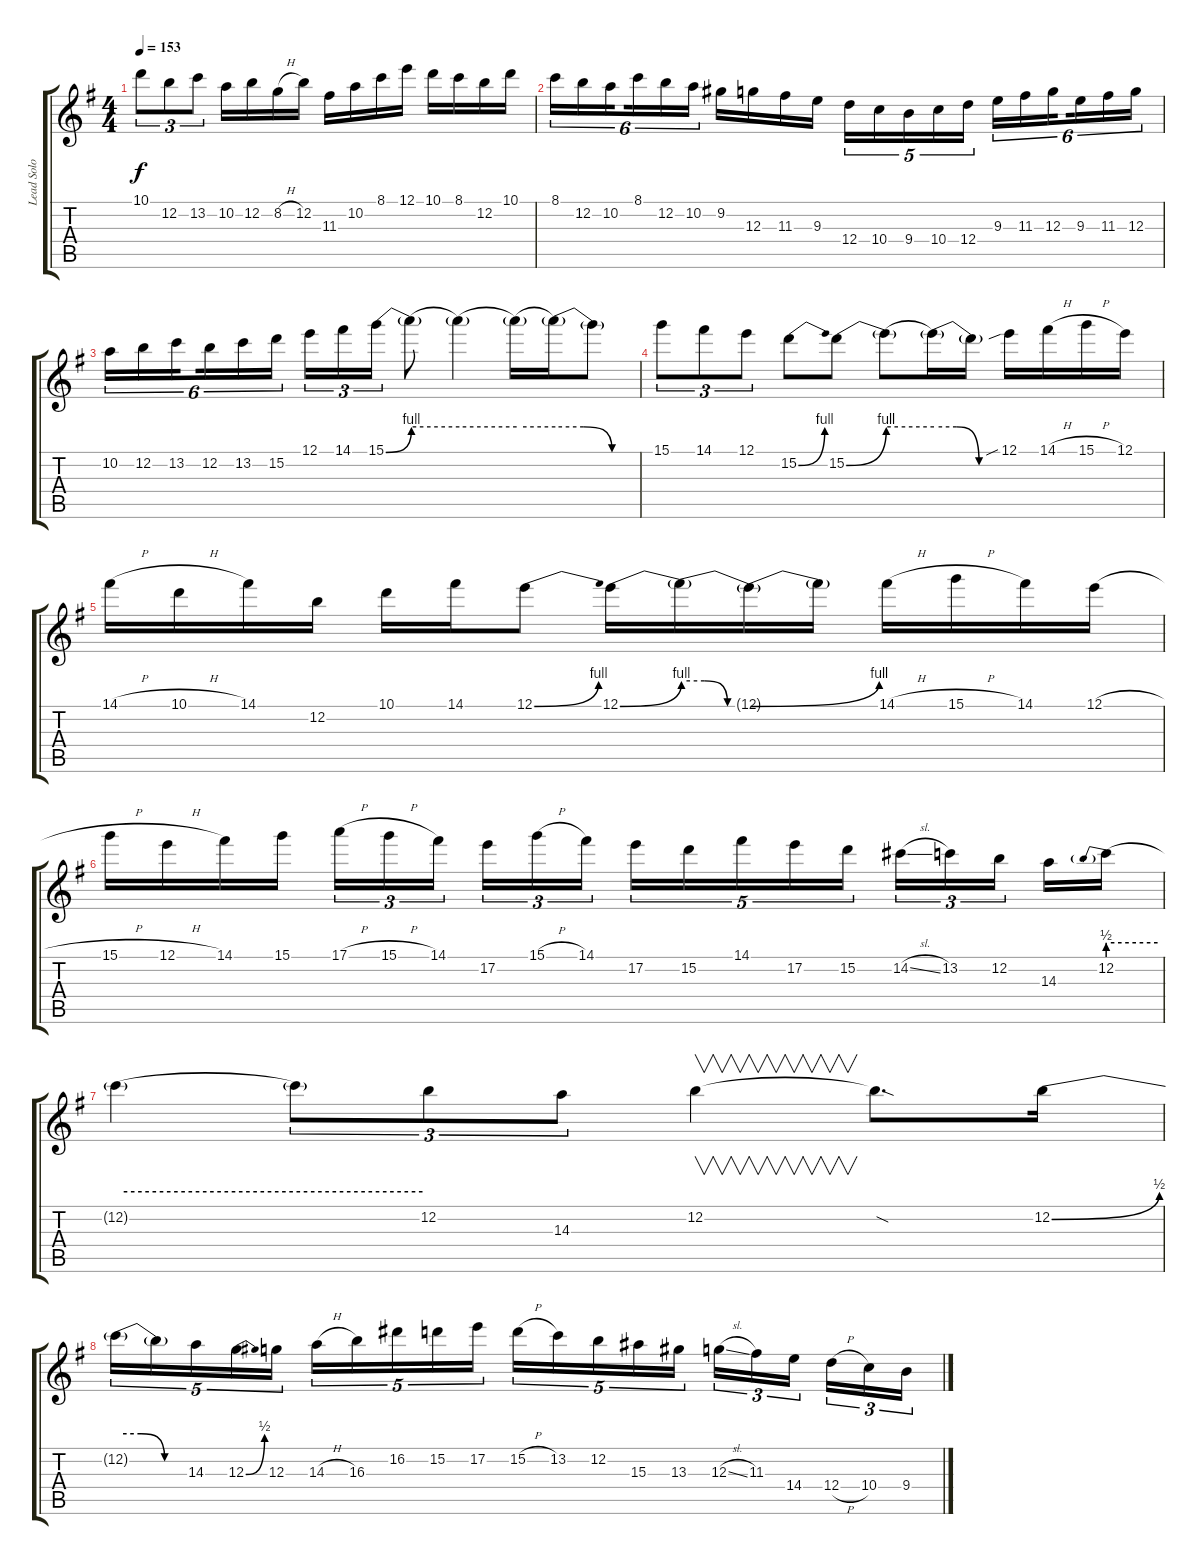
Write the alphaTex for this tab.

\track ("Lead Solo Guitar" "Lead Solo ") {instrument distortionguitar}
\staff {score tabs}
\tuning (E4 B3 G3 D3 A2 E2) {hide}
\ts (4 4)
\tempo 153
\clef g2
\ks g
10.1.8{tu (3 2) dy f} 12.2.8{tu (3 2)} 13.2.8{tu (3 2)} 10.2.16 12.2.16 8.2{h}.16 12.2.16 11.3.16 10.2.16 8.1.16 12.1.16 10.1.16 8.1.16 12.2.16 10.1.16 |
8.1.16{tu (6 4)} 12.2.16{tu (6 4)} 10.2.16{tu (6 4) beam splitsecondary} 8.1.16{tu (6 4)} 12.2.16{tu (6 4)} 10.2.16{tu (6 4)} 9.2.16 12.3.16 11.3.16 9.3.16 12.4.16{tu (5 4)} 10.4.16{tu (5 4)} 9.4.16{tu (5 4)} 10.4.16{tu (5 4)} 12.4.16{tu (5 4)} 9.3.16{tu (6 4)} 11.3.16{tu (6 4)} 12.3.16{tu (6 4) beam splitsecondary} 9.3.16{tu (6 4)} 11.3.16{tu (6 4)} 12.3.16{tu (6 4)} |
10.2.16{tu (6 4)} 12.2.16{tu (6 4)} 13.2.16{tu (6 4) beam splitsecondary} 12.2.16{tu (6 4)} 13.2.16{tu (6 4)} 15.2.16{tu (6 4)} 12.1.16{tu (3 2)} 14.1.16{tu (3 2)} 15.1{be (bend 0 0 60 4)}.16{tu (3 2)} 15.1{be (hold 0 4 60 4) t}.8 15.1{be (hold 0 4 60 4) t}.4 15.1{be (hold 0 4 60 4) t}.16 15.1{be (custom 0 4 20 4 40 0 60 0) t}.16 15.1{t}.8 |
15.1.8{tu (3 2)} 14.1.8{tu (3 2)} 12.1.8{tu (3 2)} 15.2{be (bend 0 0 60 4)}.8 15.2{be (bend 0 0 60 4)}.8 15.2{be (hold 0 4 60 4) t}.8 15.2{be (custom 0 4 20 4 40 0 60 0) t}.16 15.2{t}.16 12.1{sib}.16 14.1{h}.16 15.1{h}.16 12.1.16 |
14.1{h}.16 10.1{h}.16 14.1.16 12.2.16 10.1.16 14.1.16 12.1{be (bend 0 0 60 4)}.8 12.1{be (bend 0 0 60 4)}.16 12.1{be (custom 0 4 20 4 40 0 60 0) t}.16 12.1{be (bend 0 0 60 4) t}.16 12.1{t}.16 14.1{h}.16 15.1{h}.16 14.1.16 12.1{h}.16 |
15.1{h}.16 12.1{h}.16 14.1.16 15.1.16 17.1{h}.16{tu (3 2)} 15.1{h}.16{tu (3 2)} 14.1.16{tu (3 2) beam splitsecondary} 17.2.16{tu (3 2)} 15.1{h}.16{tu (3 2)} 14.1.16{tu (3 2)} 17.2.16{tu (5 4)} 15.2.16{tu (5 4)} 14.1.16{tu (5 4)} 17.2.16{tu (5 4)} 15.2.16{tu (5 4)} 14.2{sl}.16{tu (3 2)} 13.2.16{tu (3 2)} 12.2.16{tu (3 2) beam splitsecondary} 14.3.16 12.2{be (prebend 0 2 60 2)}.16 |
12.2{be (hold 0 2 60 2) t}.4 12.2{t}.8{tu (3 2)} 12.2.8{tu (3 2)} 14.3.8{tu (3 2)} 12.2.4{v} 12.2{sod t}.8{d} 12.2{be (bend 0 0 60 2)}.16 |
12.2{be (custom 0 2 20 2 40 0 60 0) t}.16{tu (5 4)} 12.2{t}.16{tu (5 4)} 14.3.16{tu (5 4)} 12.3{be (bend 0 0 60 2)}.16{tu (5 4)} 12.3.16{tu (5 4)} 14.3{h}.16{tu (5 4)} 16.3.16{tu (5 4)} 16.2.16{tu (5 4)} 15.2.16{tu (5 4)} 17.2.16{tu (5 4)} 15.2{h}.16{tu (5 4)} 13.2.16{tu (5 4)} 12.2.16{tu (5 4)} 15.3.16{tu (5 4)} 13.3.16{tu (5 4)} 12.3{sl}.16{tu (3 2)} 11.3.16{tu (3 2)} 14.4.16{tu (3 2) beam splitsecondary} 12.4{h}.16{tu (3 2)} 10.4.16{tu (3 2)} 9.4.16{tu (3 2)}
